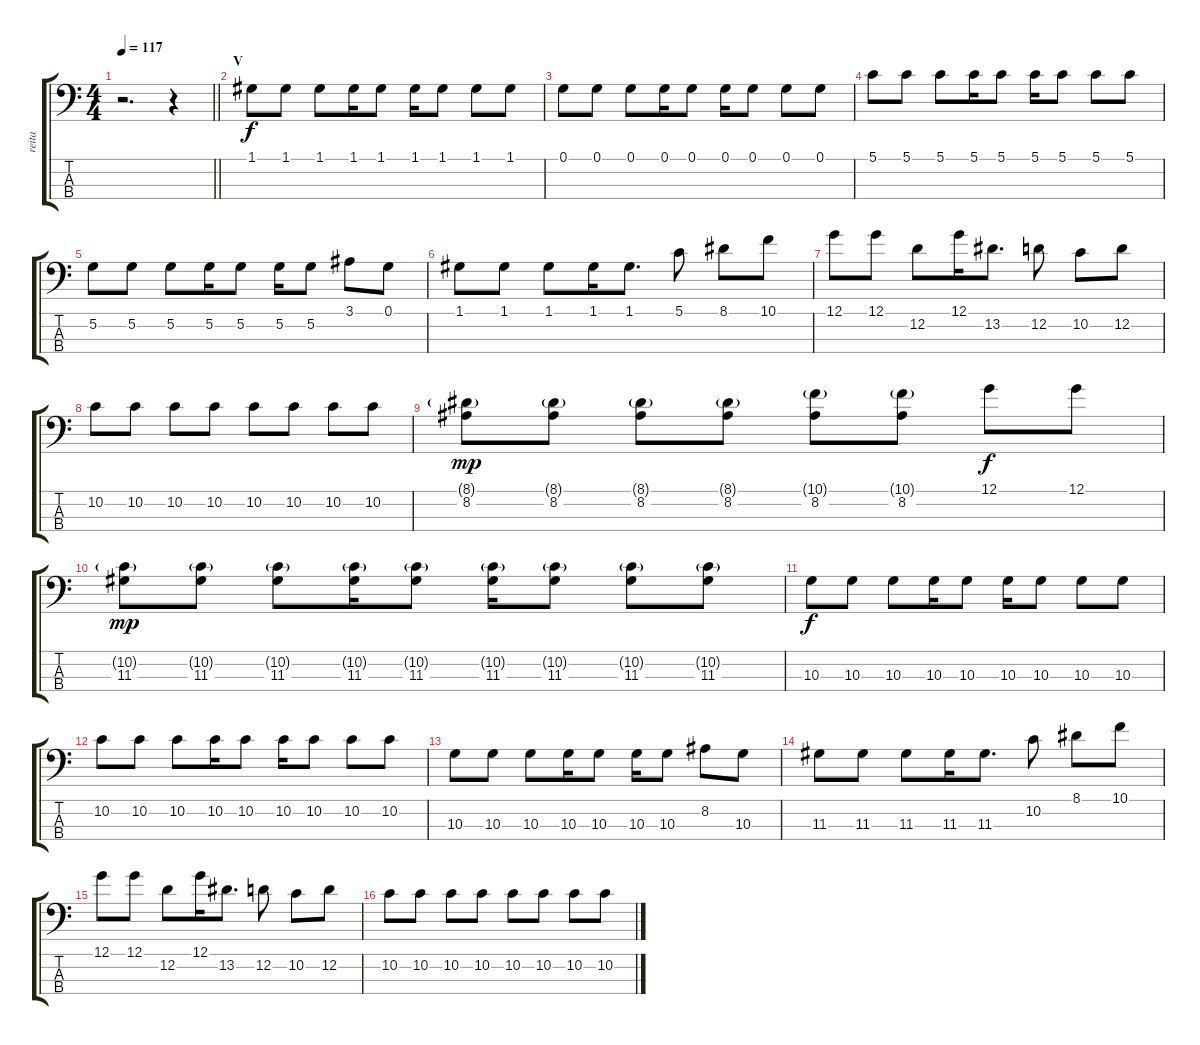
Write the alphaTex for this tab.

\track ("reita" "reita") {instrument electricbassfinger}
\staff {score tabs}
\tuning (G2 D2 A1 E1) {hide}
\ts (4 4)
\tempo 117
\clef f4
\barLineRight lightlight
\ks c
r.2{d dy f} r.4 |
\section ("" "V")
1.1.8 1.1.8 1.1.8 1.1.16 1.1.8 1.1.16 1.1.8 1.1.8 1.1.8 |
0.1.8 0.1.8 0.1.8 0.1.16 0.1.8 0.1.16 0.1.8 0.1.8 0.1.8 |
5.1.8 5.1.8 5.1.8 5.1.16 5.1.8 5.1.16 5.1.8 5.1.8 5.1.8 |
5.2.8 5.2.8 5.2.8 5.2.16 5.2.8 5.2.16 5.2.8 3.1.8 0.1.8 |
1.1.8 1.1.8 1.1.8 1.1.16 1.1.8{d} 5.1.8 8.1.8 10.1.8 |
12.1.8 12.1.8 12.2.8 12.1.16 13.2.8{d} 12.2.8 10.2.8 12.2.8 |
10.2.8 10.2.8 10.2.8 10.2.8 10.2.8 10.2.8 10.2.8 10.2.8 |
(8.1{g} 8.2).8{dy mp} (8.1{g} 8.2).8 (8.1{g} 8.2).8 (8.1{g} 8.2).8 (10.1{g} 8.2).8 (10.1{g} 8.2).8 12.1.8{dy f} 12.1.8 |
(10.2{g} 11.3).8{dy mp} (10.2{g} 11.3).8 (10.2{g} 11.3).8 (10.2{g} 11.3).16 (10.2{g} 11.3).8 (10.2{g} 11.3).16 (10.2{g} 11.3).8 (10.2{g} 11.3).8 (10.2{g} 11.3).8 |
10.3.8{dy f} 10.3.8 10.3.8 10.3.16 10.3.8 10.3.16 10.3.8 10.3.8 10.3.8 |
10.2.8 10.2.8 10.2.8 10.2.16 10.2.8 10.2.16 10.2.8 10.2.8 10.2.8 |
10.3.8 10.3.8 10.3.8 10.3.16 10.3.8 10.3.16 10.3.8 8.2.8 10.3.8 |
11.3.8 11.3.8 11.3.8 11.3.16 11.3.8{d} 10.2.8 8.1.8 10.1.8 |
12.1.8 12.1.8 12.2.8 12.1.16 13.2.8{d} 12.2.8 10.2.8 12.2.8 |
10.2.8 10.2.8 10.2.8 10.2.8 10.2.8 10.2.8 10.2.8 10.2.8
